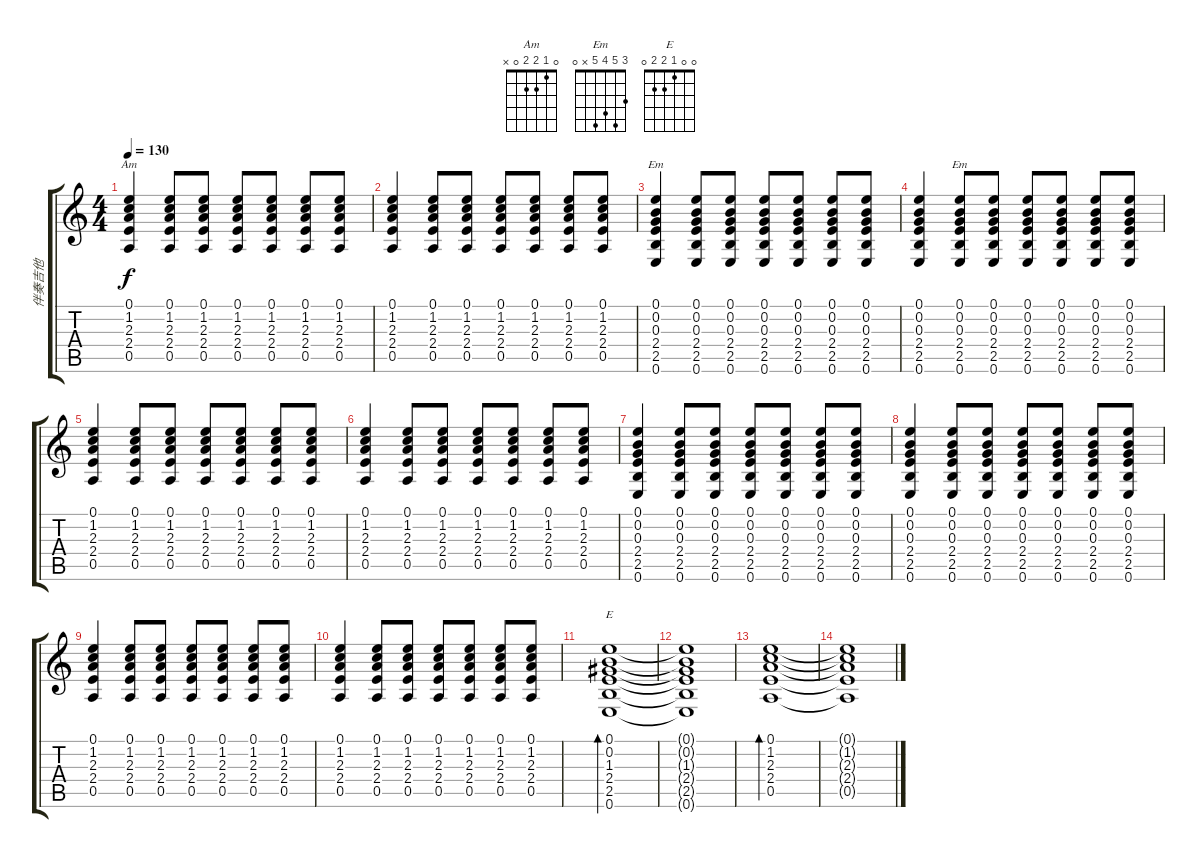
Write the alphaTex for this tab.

\track ("伴奏吉他" "伴奏吉他") {instrument acousticguitarsteel}
\staff {score tabs}
\tuning (E4 B3 G3 D3 A2 E2) {hide}
\chord ("Am" 0 1 2 2 0 x)
\chord ("Em" 0 0 0 2 2 0)
\chord ("Em" 3 5 4 5 x 0)
\chord ("E" 0 0 1 2 2 0)
\ts (4 4)
\tempo 130
\clef g2
\ks c
(0.1 1.2 2.3 2.4 0.5).4{ch "Am" dy f} (0.1 1.2 2.3 2.4 0.5).8 (0.1 1.2 2.3 2.4 0.5).8 (0.1 1.2 2.3 2.4 0.5).8 (0.1 1.2 2.3 2.4 0.5).8 (0.1 1.2 2.3 2.4 0.5).8 (0.1 1.2 2.3 2.4 0.5).8 |
(0.1 1.2 2.3 2.4 0.5).4 (0.1 1.2 2.3 2.4 0.5).8 (0.1 1.2 2.3 2.4 0.5).8 (0.1 1.2 2.3 2.4 0.5).8 (0.1 1.2 2.3 2.4 0.5).8 (0.1 1.2 2.3 2.4 0.5).8 (0.1 1.2 2.3 2.4 0.5).8 |
(0.1 0.2 0.3 2.4 2.5 0.6).4{ch "Em"} (0.1 0.2 0.3 2.4 2.5 0.6).8 (0.1 0.2 0.3 2.4 2.5 0.6).8 (0.1 0.2 0.3 2.4 2.5 0.6).8 (0.1 0.2 0.3 2.4 2.5 0.6).8 (0.1 0.2 0.3 2.4 2.5 0.6).8 (0.1 0.2 0.3 2.4 2.5 0.6).8 |
(0.1 0.2 0.3 2.4 2.5 0.6).4 (0.1 0.2 0.3 2.4 2.5 0.6).8{ch "Em"} (0.1 0.2 0.3 2.4 2.5 0.6).8 (0.1 0.2 0.3 2.4 2.5 0.6).8 (0.1 0.2 0.3 2.4 2.5 0.6).8 (0.1 0.2 0.3 2.4 2.5 0.6).8 (0.1 0.2 0.3 2.4 2.5 0.6).8 |
(0.1 1.2 2.3 2.4 0.5).4 (0.1 1.2 2.3 2.4 0.5).8 (0.1 1.2 2.3 2.4 0.5).8 (0.1 1.2 2.3 2.4 0.5).8 (0.1 1.2 2.3 2.4 0.5).8 (0.1 1.2 2.3 2.4 0.5).8 (0.1 1.2 2.3 2.4 0.5).8 |
(0.1 1.2 2.3 2.4 0.5).4 (0.1 1.2 2.3 2.4 0.5).8 (0.1 1.2 2.3 2.4 0.5).8 (0.1 1.2 2.3 2.4 0.5).8 (0.1 1.2 2.3 2.4 0.5).8 (0.1 1.2 2.3 2.4 0.5).8 (0.1 1.2 2.3 2.4 0.5).8 |
(0.1 0.2 0.3 2.4 2.5 0.6).4 (0.1 0.2 0.3 2.4 2.5 0.6).8 (0.1 0.2 0.3 2.4 2.5 0.6).8 (0.1 0.2 0.3 2.4 2.5 0.6).8 (0.1 0.2 0.3 2.4 2.5 0.6).8 (0.1 0.2 0.3 2.4 2.5 0.6).8 (0.1 0.2 0.3 2.4 2.5 0.6).8 |
(0.1 0.2 0.3 2.4 2.5 0.6).4 (0.1 0.2 0.3 2.4 2.5 0.6).8 (0.1 0.2 0.3 2.4 2.5 0.6).8 (0.1 0.2 0.3 2.4 2.5 0.6).8 (0.1 0.2 0.3 2.4 2.5 0.6).8 (0.1 0.2 0.3 2.4 2.5 0.6).8 (0.1 0.2 0.3 2.4 2.5 0.6).8 |
(0.1 1.2 2.3 2.4 0.5).4 (0.1 1.2 2.3 2.4 0.5).8 (0.1 1.2 2.3 2.4 0.5).8 (0.1 1.2 2.3 2.4 0.5).8 (0.1 1.2 2.3 2.4 0.5).8 (0.1 1.2 2.3 2.4 0.5).8 (0.1 1.2 2.3 2.4 0.5).8 |
(0.1 1.2 2.3 2.4 0.5).4 (0.1 1.2 2.3 2.4 0.5).8 (0.1 1.2 2.3 2.4 0.5).8 (0.1 1.2 2.3 2.4 0.5).8 (0.1 1.2 2.3 2.4 0.5).8 (0.1 1.2 2.3 2.4 0.5).8 (0.1 1.2 2.3 2.4 0.5).8 |
(0.1 0.2 1.3 2.4 2.5 0.6).1{bd 480 ch "E"} |
(0.1{t} 0.2{t} 1.3{t} 2.4{t} 2.5{t} 0.6{t}).1 |
(0.1 1.2 2.3 2.4 0.5).1{bd 480} |
(0.1{t} 1.2{t} 2.3{t} 2.4{t} 0.5{t}).1
